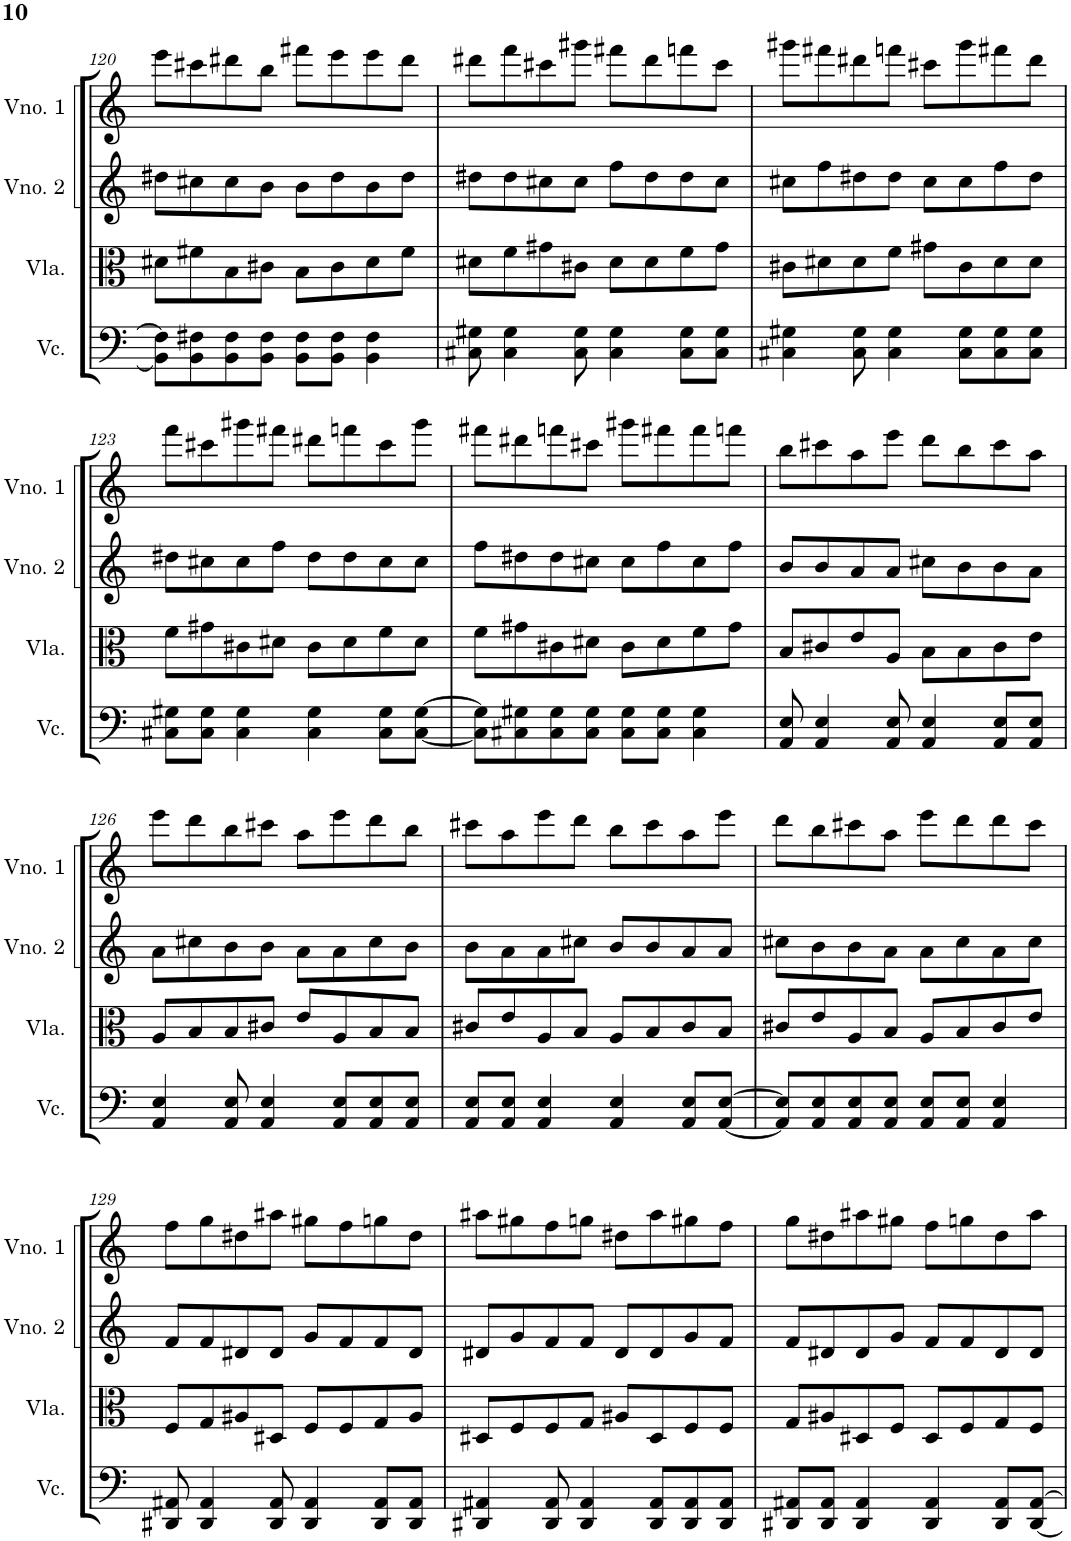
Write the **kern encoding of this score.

**kern	**kern	**kern	**kern
*part4	*part3	*part2	*part1
*staff4	*staff3	*staff2	*staff1
*I"Violoncelo	*I"Viola	*I"Violino 2	*I"Violino 1
*I'Vc.	*I'Vla.	*I'Vno. 2	*I'Vno. 1
!!LO:PB:g=z
*clefF4	*clefC3	*clefG2	*clefG2
*k[]	*k[]	*k[]	*k[]
*M4/4	*M4/4	*M4/4	*M4/4
=120	=120	=120	=120
8BB\] 8F#\]L	8d#X\L	8dd#X\L	8eee\L
8BB\ 8F#X\	8f#X\	8cc#X\	8ccc#X\
8BB\ 8F#\	8B\	8cc#\	8ddd#X\
8BB\ 8F#\J	8c#X\J	8b\J	8bb\J
8BB\ 8F#\L	8B\L	8b\L	8fff#X\L
8BB\ 8F#\J	8c#\	8dd#\	8eee\
4BB\ 4F#\	8d#\	8b\	8eee\
.	8f#\J	8dd#\J	8ddd#\J
=121	=121	=121	=121
8C#X\ 8G#X\	8d#X\L	8dd#X\L	8ddd#X\L
4C#\ 4G#\	8f\	8dd#\	8fff\
.	8g#X\	8cc#X\	8ccc#X\
8C#\ 8G#\	8c#X\J	8cc#\J	8ggg#X\J
4C#\ 4G#\	8d#\L	8ff\L	8fff#X\L
.	8d#\	8dd#\	8ddd#\
8C#\ 8G#\L	8f\	8dd#\	8fffn\
8C#\ 8G#\J	8g#\J	8cc#\J	8ccc#\J
=122	=122	=122	=122
4C#X\ 4G#X\	8c#X\L	8cc#X\L	8ggg#X\L
.	8d#X\	8ff\	8fff#X\
8C#\ 8G#\	8d#\	8dd#X\	8ddd#X\
4C#\ 4G#\	8f\J	8dd#\J	8fffn\J
.	8g#X\L	8cc#\L	8ccc#X\L
8C#\ 8G#\L	8c#\	8cc#\	8ggg#\
8C#\ 8G#\	8d#\	8ff\	8fff#X\
8C#\ 8G#\J	8d#\J	8dd#\J	8ddd#\J
!!LO:LB:g=z
=123	=123	=123	=123
8C#X\ 8G#X\L	8f\L	8dd#X\L	8fff\L
8C#\ 8G#\J	8g#X\	8cc#X\	8ccc#X\
4C#\ 4G#\	8c#X\	8cc#\	8ggg#X\
.	8d#X\J	8ff\J	8fff#X\J
4C#\ 4G#\	8c#\L	8dd#\L	8ddd#X\L
.	8d#\	8dd#\	8fffn\
8C#\ 8G#\L	8f\	8cc#\	8ccc#\
[8C#\ [8G#\J	8d#\J	8cc#\J	8ggg#\J
=124	=124	=124	=124
8C#\] 8G#\]L	8f\L	8ff\L	8fff#X\L
8C#X\ 8G#X\	8g#X\	8dd#X\	8ddd#X\
8C#\ 8G#\	8c#X\	8dd#\	8fffn\
8C#\ 8G#\J	8d#X\J	8cc#X\J	8ccc#X\J
8C#\ 8G#\L	8c#\L	8cc#\L	8ggg#X\L
8C#\ 8G#\J	8d#\	8ff\	8fff#X\
4C#\ 4G#\	8f\	8cc#\	8fff#\
.	8g#\J	8ff\J	8fffn\J
=125	=125	=125	=125
8AA/ 8E/	8B/L	8b/L	8bb\L
4AA/ 4E/	8c#X/	8b/	8ccc#X\
.	8e/	8a/	8aa\
8AA/ 8E/	8A/J	8a/J	8eee\J
4AA/ 4E/	8B\L	8cc#X\L	8ddd\L
.	8B\	8b\	8bb\
8AA/ 8E/L	8c#\	8b\	8ccc#\
8AA/ 8E/J	8e\J	8a\J	8aa\J
!!LO:LB:g=z
=126	=126	=126	=126
4AA/ 4E/	8A/L	8a\L	8eee\L
.	8B/	8cc#X\	8ddd\
8AA/ 8E/	8B/	8b\	8bb\
4AA/ 4E/	8c#X/J	8b\J	8ccc#X\J
.	8e/L	8a\L	8aa\L
8AA/ 8E/L	8A/	8a\	8eee\
8AA/ 8E/	8B/	8cc#\	8ddd\
8AA/ 8E/J	8B/J	8b\J	8bb\J
=127	=127	=127	=127
8AA/ 8E/L	8c#X/L	8b\L	8ccc#X\L
8AA/ 8E/J	8e/	8a\	8aa\
4AA/ 4E/	8A/	8a\	8eee\
.	8B/J	8cc#X\J	8ddd\J
4AA/ 4E/	8A/L	8b/L	8bb\L
.	8B/	8b/	8ccc#\
8AA/ 8E/L	8c#/	8a/	8aa\
[8AA/ [8E/J	8B/J	8a/J	8eee\J
=128	=128	=128	=128
8AA/] 8E/]L	8c#X/L	8cc#X\L	8ddd\L
8AA/ 8E/	8e/	8b\	8bb\
8AA/ 8E/	8A/	8b\	8ccc#X\
8AA/ 8E/J	8B/J	8a\J	8aa\J
8AA/ 8E/L	8A/L	8a\L	8eee\L
8AA/ 8E/J	8B/	8cc#\	8ddd\
4AA/ 4E/	8c#/	8a\	8ddd\
.	8e/J	8cc#\J	8ccc#\J
!!LO:LB:g=z
=129	=129	=129	=129
8DD#X/ 8AA#X/	8F/L	8f/L	8ff\L
4DD#/ 4AA#/	8G/	8f/	8gg\
.	8A#X/	8d#X/	8dd#X\
8DD#/ 8AA#/	8D#X/J	8d#/J	8aa#X\J
4DD#/ 4AA#/	8F/L	8g/L	8gg#X\L
.	8F/	8f/	8ff\
8DD#/ 8AA#/L	8G/	8f/	8ggn\
8DD#/ 8AA#/J	8A#/J	8d#/J	8dd#\J
=130	=130	=130	=130
4DD#X/ 4AA#X/	8D#X/L	8d#X/L	8aa#X\L
.	8F/	8g/	8gg#X\
8DD#/ 8AA#/	8F/	8f/	8ff\
4DD#/ 4AA#/	8G/J	8f/J	8ggn\J
.	8A#X/L	8d#/L	8dd#X\L
8DD#/ 8AA#/L	8D#/	8d#/	8aa#\
8DD#/ 8AA#/	8F/	8g/	8gg#X\
8DD#/ 8AA#/J	8F/J	8f/J	8ff\J
=131	=131	=131	=131
8DD#X/ 8AA#X/L	8G/L	8f/L	8gg\L
8DD#/ 8AA#/J	8A#X/	8d#X/	8dd#X\
4DD#/ 4AA#/	8D#X/	8d#/	8aa#X\
.	8F/J	8g/J	8gg#X\J
4DD#/ 4AA#/	8D#/L	8f/L	8ff\L
.	8F/	8f/	8ggn\
8DD#/ 8AA#/L	8G/	8d#/	8dd#\
[8DD#/ [8AA#/J	8F/J	8d#/J	8aa#\J
=	=	=	=
*-	*-	*-	*-
